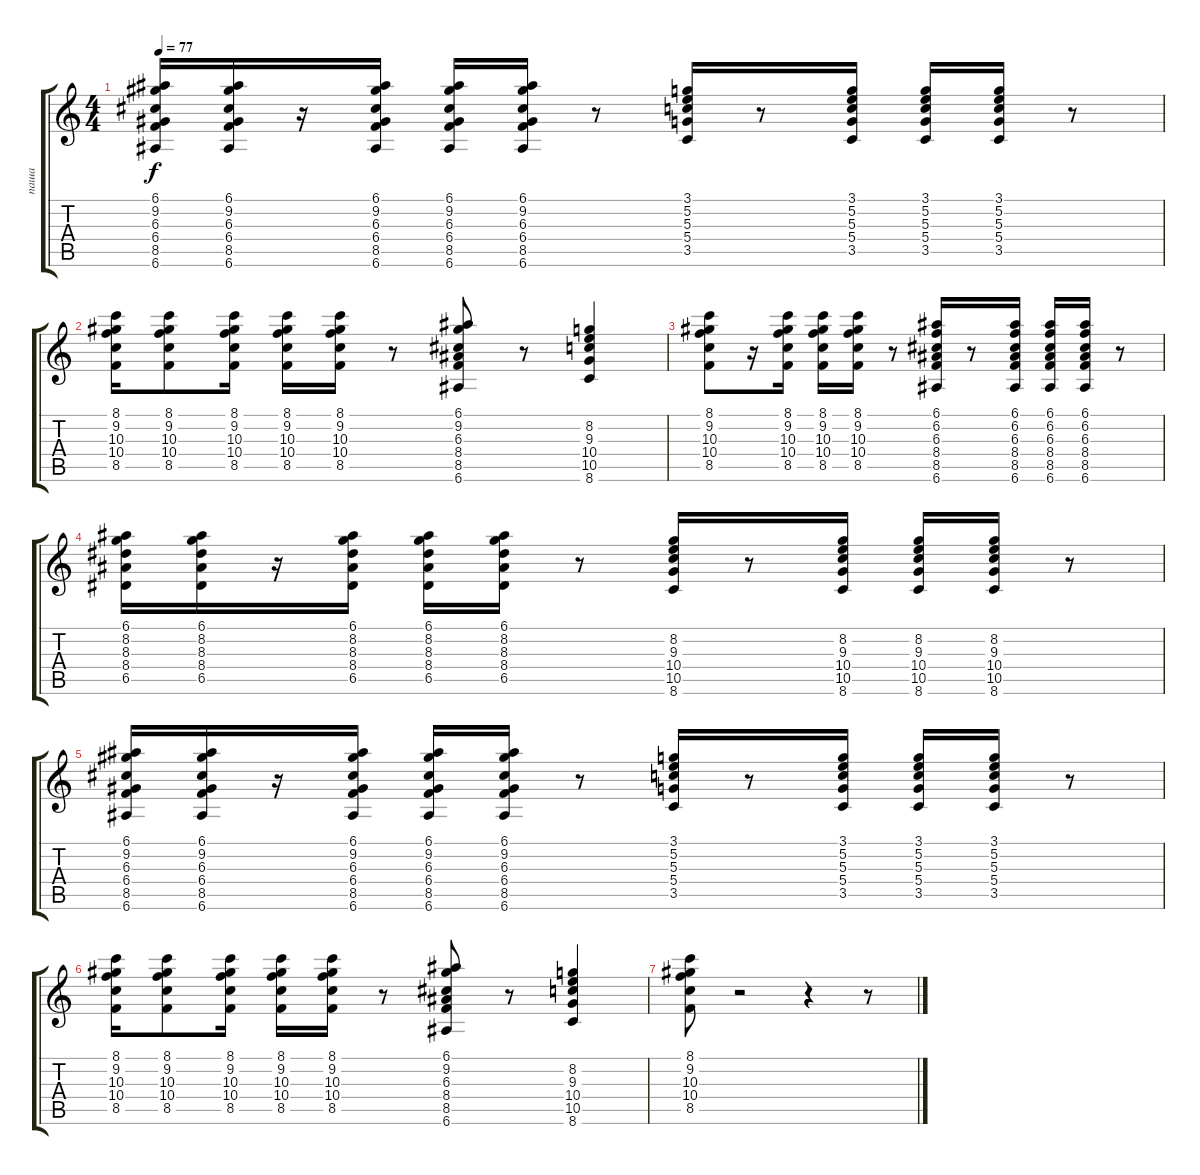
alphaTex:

\track ("паша" "паша") {instrument overdrivenguitar}
\staff {score tabs}
\tuning (E4 B3 G3 D3 A2 E2) {hide}
\ts (4 4)
\tempo 77
\clef g2
\ks c
(6.1 9.2 6.3 6.4 8.5 6.6).16{dy f} (6.1 9.2 6.3 6.4 8.5 6.6).16 r.16 (6.1 9.2 6.3 6.4 8.5 6.6).16 (6.1 9.2 6.3 6.4 8.5 6.6).16 (6.1 9.2 6.3 6.4 8.5 6.6).16 r.8 (3.1 5.2 5.3 5.4 3.5).16 r.8 (3.1 5.2 5.3 5.4 3.5).16 (3.1 5.2 5.3 5.4 3.5).16 (3.1 5.2 5.3 5.4 3.5).16 r.8 |
(8.1 9.2 10.3 10.4 8.5).16 (8.1 9.2 10.3 10.4 8.5).8 (8.1 9.2 10.3 10.4 8.5).16 (8.1 9.2 10.3 10.4 8.5).16 (8.1 9.2 10.3 10.4 8.5).16 r.8 (6.1 9.2 6.3 8.4 8.5 6.6).8 r.8 (8.2 9.3 10.4 10.5 8.6).4 |
(8.1 9.2 10.3 10.4 8.5).8 r.16 (8.1 9.2 10.3 10.4 8.5).16 (8.1 9.2 10.3 10.4 8.5).16 (8.1 9.2 10.3 10.4 8.5).16 r.8 (6.1 6.2 6.3 8.4 8.5 6.6).16 r.8 (6.1 6.2 6.3 8.4 8.5 6.6).16 (6.1 6.2 6.3 8.4 8.5 6.6).16 (6.1 6.2 6.3 8.4 8.5 6.6).16 r.8 |
(6.1 8.2 8.3 8.4 6.5).16 (6.1 8.2 8.3 8.4 6.5).16 r.16 (6.1 8.2 8.3 8.4 6.5).16 (6.1 8.2 8.3 8.4 6.5).16 (6.1 8.2 8.3 8.4 6.5).16 r.8 (8.2 9.3 10.4 10.5 8.6).16 r.8 (8.2 9.3 10.4 10.5 8.6).16 (8.2 9.3 10.4 10.5 8.6).16 (8.2 9.3 10.4 10.5 8.6).16 r.8 |
(6.1 9.2 6.3 6.4 8.5 6.6).16 (6.1 9.2 6.3 6.4 8.5 6.6).16 r.16 (6.1 9.2 6.3 6.4 8.5 6.6).16 (6.1 9.2 6.3 6.4 8.5 6.6).16 (6.1 9.2 6.3 6.4 8.5 6.6).16 r.8 (3.1 5.2 5.3 5.4 3.5).16 r.8 (3.1 5.2 5.3 5.4 3.5).16 (3.1 5.2 5.3 5.4 3.5).16 (3.1 5.2 5.3 5.4 3.5).16 r.8 |
(8.1 9.2 10.3 10.4 8.5).16 (8.1 9.2 10.3 10.4 8.5).8 (8.1 9.2 10.3 10.4 8.5).16 (8.1 9.2 10.3 10.4 8.5).16 (8.1 9.2 10.3 10.4 8.5).16 r.8 (6.1 9.2 6.3 8.4 8.5 6.6).8 r.8 (8.2 9.3 10.4 10.5 8.6).4 |
(8.1 9.2 10.3 10.4 8.5).8 r.2 r.4 r.8
